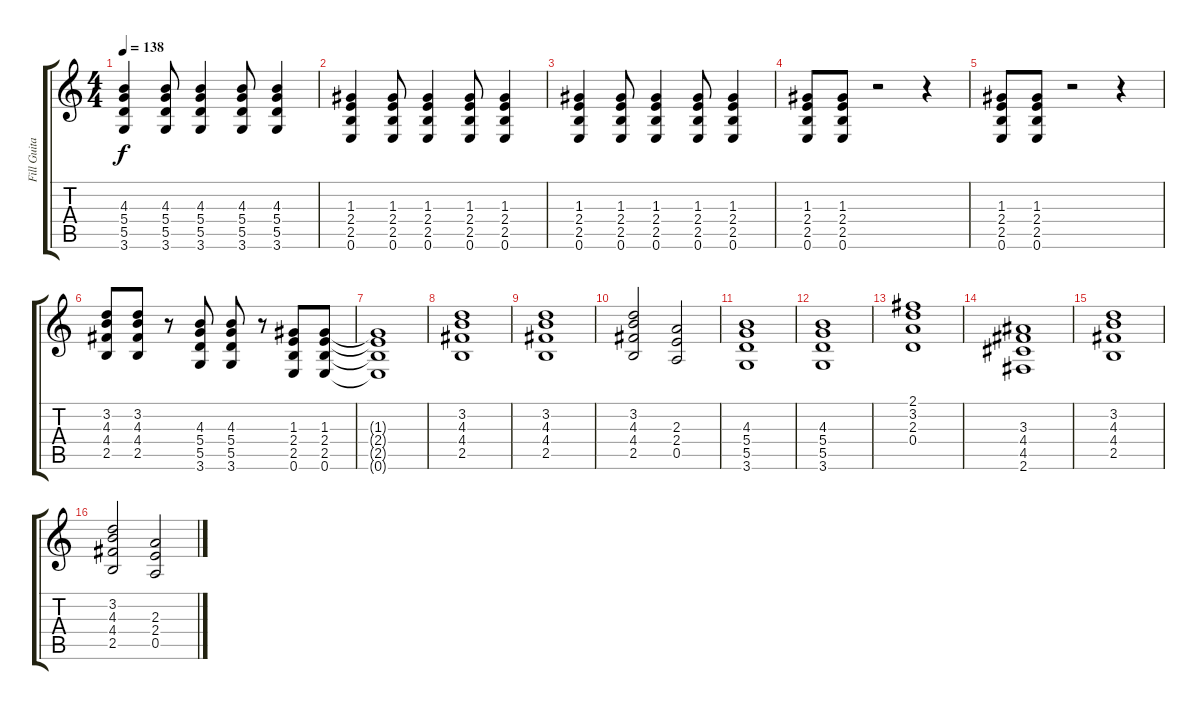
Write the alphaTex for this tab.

\track ("Fill Guitar" "Fill Guita") {instrument overdrivenguitar}
\staff {score tabs}
\tuning (E4 B3 G3 D3 A2 E2) {hide}
\ts (4 4)
\tempo 138
\clef g2
\ks c
(4.3 5.4 5.5 3.6).4{dy f} (4.3 5.4 5.5 3.6).8 (4.3 5.4 5.5 3.6).4 (4.3 5.4 5.5 3.6).8 (4.3 5.4 5.5 3.6).4 |
(1.3 2.4 2.5 0.6).4 (1.3 2.4 2.5 0.6).8 (1.3 2.4 2.5 0.6).4 (1.3 2.4 2.5 0.6).8 (1.3 2.4 2.5 0.6).4 |
(1.3 2.4 2.5 0.6).4 (1.3 2.4 2.5 0.6).8 (1.3 2.4 2.5 0.6).4 (1.3 2.4 2.5 0.6).8 (1.3 2.4 2.5 0.6).4 |
(1.3 2.4 2.5 0.6).8 (1.3 2.4 2.5 0.6).8 r.2 r.4 |
(1.3 2.4 2.5 0.6).8 (1.3 2.4 2.5 0.6).8 r.2 r.4 |
(3.2 4.3 4.4 2.5).8 (3.2 4.3 4.4 2.5).8 r.8 (4.3 5.4 5.5 3.6).8 (4.3 5.4 5.5 3.6).8 r.8 (1.3 2.4 2.5 0.6).8 (1.3 2.4 2.5 0.6).8 |
(1.3{t} 2.4{t} 2.5{t} 0.6{t}).1 |
(3.2 4.3 4.4 2.5).1 |
(3.2 4.3 4.4 2.5).1 |
(3.2 4.3 4.4 2.5).2 (2.3 2.4 0.5).2 |
(4.3 5.4 5.5 3.6).1 |
(4.3 5.4 5.5 3.6).1 |
(2.1 3.2 2.3 0.4).1 |
(3.3 4.4 4.5 2.6).1 |
(3.2 4.3 4.4 2.5).1 |
(3.2 4.3 4.4 2.5).2 (2.3 2.4 0.5).2
